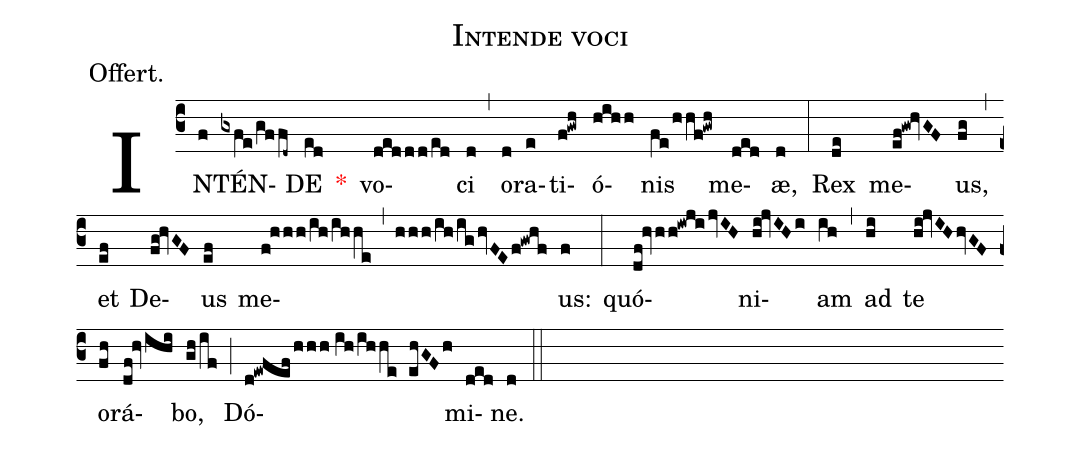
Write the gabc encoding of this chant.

name:Intende voci;
annotation:Offert.;
mode:V.;
office-part:Offertory;
%%
(c3) IN(f)TÉN(gxfe/gffd~)DE(ed) <v>\red{*}</v>() vo(deddd/ed)ci(d) (,) o(d)ra(e)ti(f!gwh)ó(hihh)nis(fe/hhf!gwh) me(ded)æ,(d) (:) Rex(de) me(ef!gw!hvGF)us,(fg) (,) et(ef) De(fg!hvGF)us(ef) me(f!hhh/ih/ihhe,hhh/ih/ig/hvFEf!gwhf)us:(f) (:) quó(df!hvhh!iwji/jvIH)ni(hi!jvIHi)am(ih) (,) ad(hi) te(hi!jvIHhvGF) o(fh)rá(df!hv/ihi)bo,(gh/if) (;) Dó(d!ewfef/hhh//ih/ihhe ehGFh)mi(ded)ne.(d) (::)
